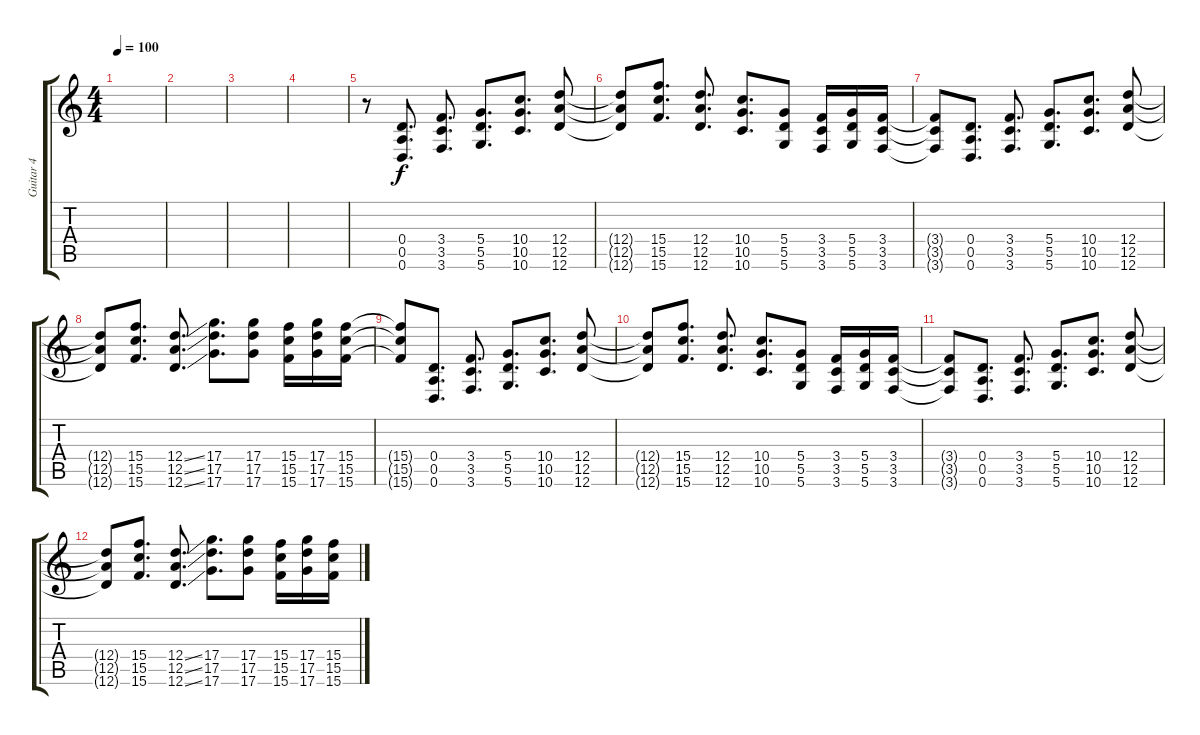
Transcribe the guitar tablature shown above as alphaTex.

\track ("Guitar 4" "Guitar 4") {instrument distortionguitar}
\staff {score tabs}
\tuning (E4 B3 G3 D3 A2 D2) {hide}
\ts (4 4)
\tempo 100
\clef g2
\ks c
|
|
|
|
r.8{instrument electricguitarclean} (0.4 0.5 0.6).8{d} (3.4 3.5 3.6).8{d} (5.4 5.5 5.6).8{d} (10.4 10.5 10.6).8{d} (12.4 12.5 12.6).8 |
(12.4{t} 12.5{t} 12.6{t}).8 (15.4 15.5 15.6).8{d} (12.4 12.5 12.6).8{d} (10.4 10.5 10.6).8{d} (5.4 5.5 5.6).8 (3.4 3.5 3.6).16 (5.4 5.5 5.6).16 (3.4 3.5 3.6).16 |
(3.4{t} 3.5{t} 3.6{t}).8 (0.4 0.5 0.6).8{d} (3.4 3.5 3.6).8{d} (5.4 5.5 5.6).8{d} (10.4 10.5 10.6).8{d} (12.4 12.5 12.6).8 |
(12.4{t} 12.5{t} 12.6{t}).8 (15.4 15.5 15.6).8{d} (12.4{ss} 12.5{ss} 12.6{ss}).8{d} (17.4 17.5 17.6).8{d} (17.4 17.5 17.6).8 (15.4 15.5 15.6).16 (17.4 17.5 17.6).16 (15.4 15.5 15.6).16 |
(15.4{t} 15.5{t} 15.6{t}).8 (0.4 0.5 0.6).8{d} (3.4 3.5 3.6).8{d} (5.4 5.5 5.6).8{d} (10.4 10.5 10.6).8{d} (12.4 12.5 12.6).8 |
(12.4{t} 12.5{t} 12.6{t}).8 (15.4 15.5 15.6).8{d} (12.4 12.5 12.6).8{d} (10.4 10.5 10.6).8{d} (5.4 5.5 5.6).8 (3.4 3.5 3.6).16 (5.4 5.5 5.6).16 (3.4 3.5 3.6).16 |
(3.4{t} 3.5{t} 3.6{t}).8 (0.4 0.5 0.6).8{d} (3.4 3.5 3.6).8{d} (5.4 5.5 5.6).8{d} (10.4 10.5 10.6).8{d} (12.4 12.5 12.6).8 |
(12.4{t} 12.5{t} 12.6{t}).8 (15.4 15.5 15.6).8{d} (12.4{ss} 12.5{ss} 12.6{ss}).8{d} (17.4 17.5 17.6).8{d} (17.4 17.5 17.6).8 (15.4 15.5 15.6).16 (17.4 17.5 17.6).16 (15.4 15.5 15.6).16
